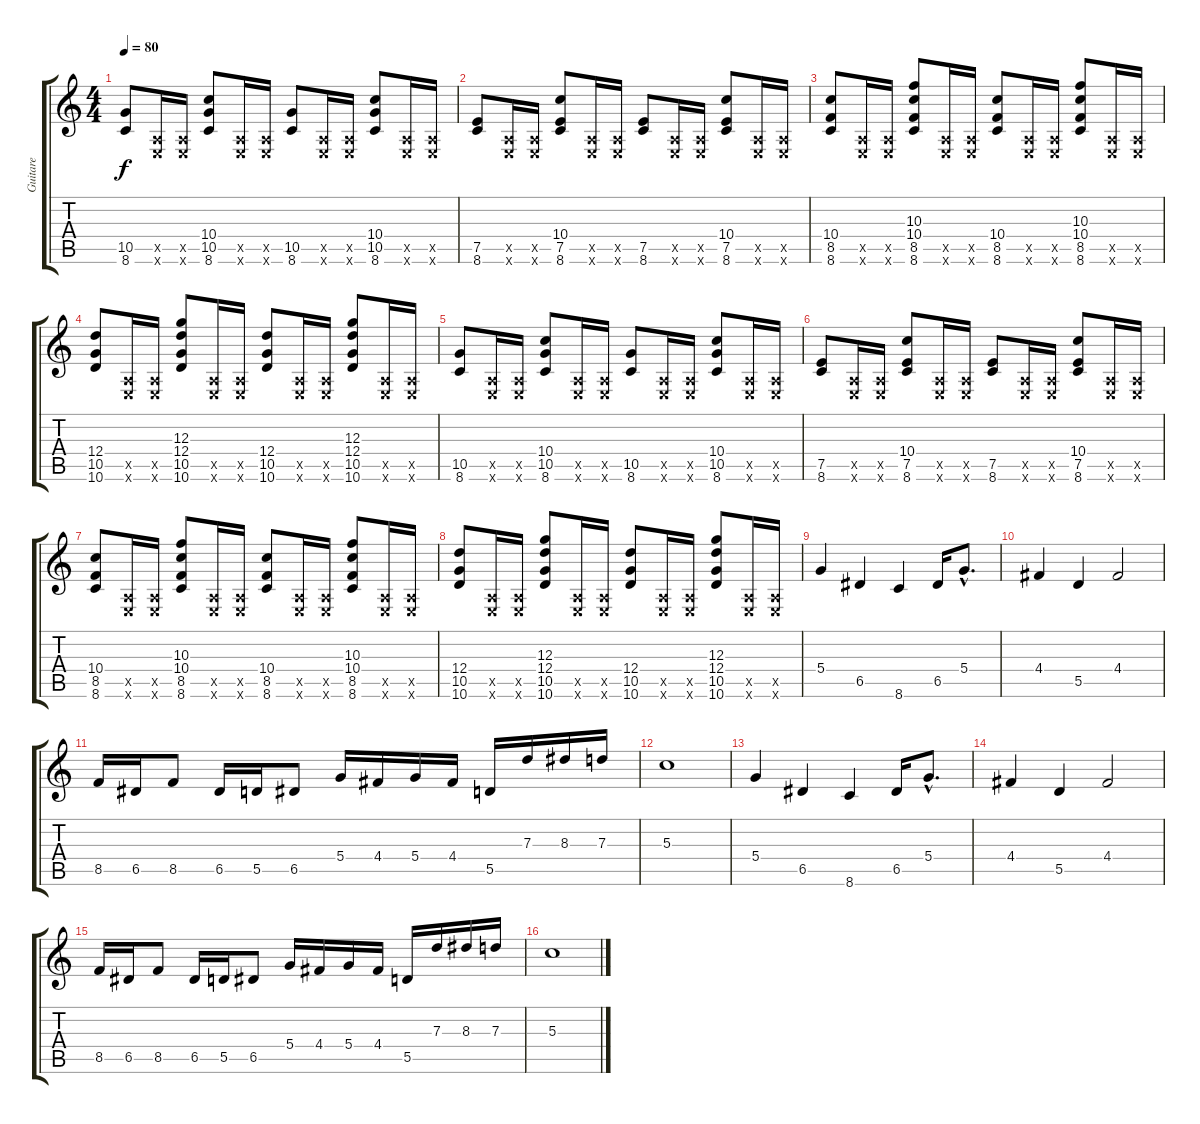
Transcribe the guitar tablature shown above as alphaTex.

\track ("Guitare" "Guitare") {instrument overdrivenguitar}
\staff {score tabs}
\tuning (E4 B3 G3 D3 A2 E2) {hide}
\ts (4 4)
\tempo 80
\clef g2
\ks c
(10.5 8.6).8{dy f} (0.5{x} 0.6{x}).16 (0.5{x} 0.6{x}).16 (10.4 10.5 8.6).8 (0.5{x} 0.6{x}).16 (0.5{x} 0.6{x}).16 (10.5 8.6).8 (0.5{x} 0.6{x}).16 (0.5{x} 0.6{x}).16 (10.4 10.5 8.6).8 (0.5{x} 0.6{x}).16 (0.5{x} 0.6{x}).16 |
(7.5 8.6).8 (0.5{x} 0.6{x}).16 (0.5{x} 0.6{x}).16 (10.4 7.5 8.6).8 (0.5{x} 0.6{x}).16 (0.5{x} 0.6{x}).16 (7.5 8.6).8 (0.5{x} 0.6{x}).16 (0.5{x} 0.6{x}).16 (10.4 7.5 8.6).8 (0.5{x} 0.6{x}).16 (0.5{x} 0.6{x}).16 |
(10.4 8.5 8.6).8 (0.5{x} 0.6{x}).16 (0.5{x} 0.6{x}).16 (10.3 10.4 8.5 8.6).8 (0.5{x} 0.6{x}).16 (0.5{x} 0.6{x}).16 (10.4 8.5 8.6).8 (0.5{x} 0.6{x}).16 (0.5{x} 0.6{x}).16 (10.3 10.4 8.5 8.6).8 (0.5{x} 0.6{x}).16 (0.5{x} 0.6{x}).16 |
(12.4 10.5 10.6).8 (0.5{x} 0.6{x}).16 (0.5{x} 0.6{x}).16 (12.3 12.4 10.5 10.6).8 (0.5{x} 0.6{x}).16 (0.5{x} 0.6{x}).16 (12.4 10.5 10.6).8 (0.5{x} 0.6{x}).16 (0.5{x} 0.6{x}).16 (12.3 12.4 10.5 10.6).8 (0.5{x} 0.6{x}).16 (0.5{x} 0.6{x}).16 |
(10.5 8.6).8 (0.5{x} 0.6{x}).16 (0.5{x} 0.6{x}).16 (10.4 10.5 8.6).8 (0.5{x} 0.6{x}).16 (0.5{x} 0.6{x}).16 (10.5 8.6).8 (0.5{x} 0.6{x}).16 (0.5{x} 0.6{x}).16 (10.4 10.5 8.6).8 (0.5{x} 0.6{x}).16 (0.5{x} 0.6{x}).16 |
(7.5 8.6).8 (0.5{x} 0.6{x}).16 (0.5{x} 0.6{x}).16 (10.4 7.5 8.6).8 (0.5{x} 0.6{x}).16 (0.5{x} 0.6{x}).16 (7.5 8.6).8 (0.5{x} 0.6{x}).16 (0.5{x} 0.6{x}).16 (10.4 7.5 8.6).8 (0.5{x} 0.6{x}).16 (0.5{x} 0.6{x}).16 |
(10.4 8.5 8.6).8 (0.5{x} 0.6{x}).16 (0.5{x} 0.6{x}).16 (10.3 10.4 8.5 8.6).8 (0.5{x} 0.6{x}).16 (0.5{x} 0.6{x}).16 (10.4 8.5 8.6).8 (0.5{x} 0.6{x}).16 (0.5{x} 0.6{x}).16 (10.3 10.4 8.5 8.6).8 (0.5{x} 0.6{x}).16 (0.5{x} 0.6{x}).16 |
(12.4 10.5 10.6).8 (0.5{x} 0.6{x}).16 (0.5{x} 0.6{x}).16 (12.3 12.4 10.5 10.6).8 (0.5{x} 0.6{x}).16 (0.5{x} 0.6{x}).16 (12.4 10.5 10.6).8 (0.5{x} 0.6{x}).16 (0.5{x} 0.6{x}).16 (12.3 12.4 10.5 10.6).8 (0.5{x} 0.6{x}).16 (0.5{x} 0.6{x}).16 |
5.4.4 6.5.4 8.6.4 6.5.16 5.4{hac}.8{d} |
4.4.4 5.5.4 4.4.2 |
8.5.16 6.5.16 8.5.8 6.5.16 5.5.16 6.5.8 5.4.16 4.4.16 5.4.16 4.4.16 5.5.16 7.3.16 8.3.16 7.3.16 |
5.3.1 |
5.4.4 6.5.4 8.6.4 6.5.16 5.4{hac}.8{d} |
4.4.4 5.5.4 4.4.2 |
8.5.16 6.5.16 8.5.8 6.5.16 5.5.16 6.5.8 5.4.16 4.4.16 5.4.16 4.4.16 5.5.16 7.3.16 8.3.16 7.3.16 |
5.3.1
